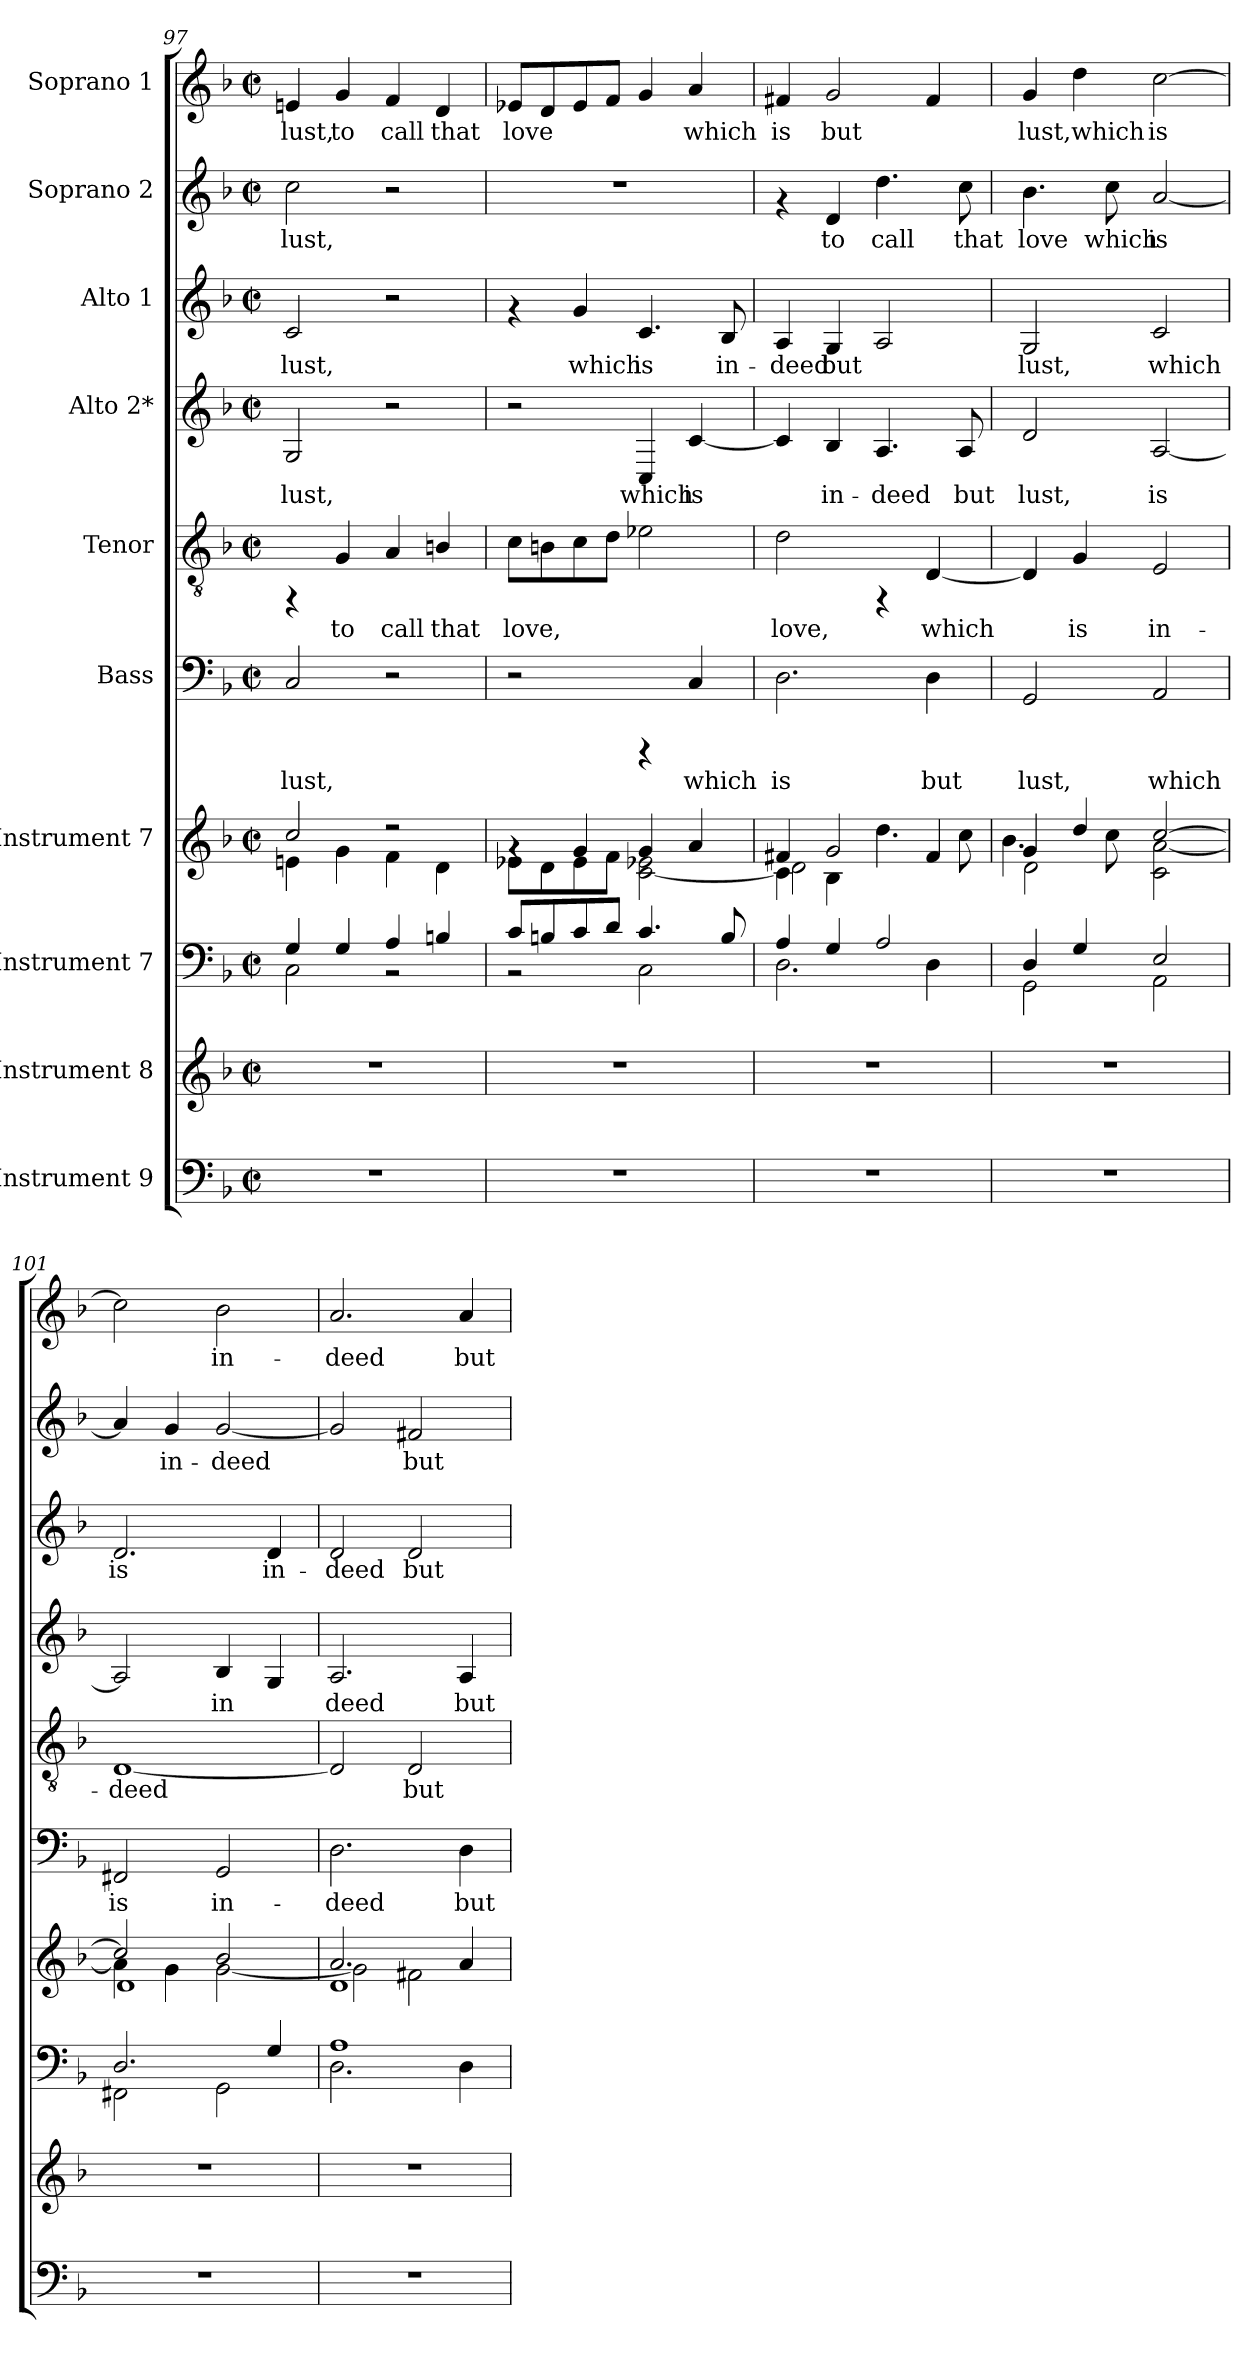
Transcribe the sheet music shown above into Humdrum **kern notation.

**kern	**kern	**kern	**kern	**kern	**text	**kern	**text	**kern	**text	**kern	**text	**kern	**text	**kern	**text
*part10	*part9	*part8	*part7	*part6	*part6	*part5	*part5	*part4	*part4	*part3	*part3	*part2	*part2	*part1	*part1
*staff10	*staff9	*staff8	*staff7	*staff6	*staff6	*staff5	*staff5	*staff4	*staff4	*staff3	*staff3	*staff2	*staff2	*staff1	*staff1
*I"Instrument 9	*I"Instrument 8	*I"Instrument 7	*I"Instrument 7	*I"Bass	*	*I"Tenor	*	*I"Alto 2*	*	*I"Alto 1	*	*I"Soprano 2	*	*I"Soprano 1	*
*clefF4	*clefG2	*clefF4	*clefG2	*clefF4	*	*clefGv2	*	*clefG2	*	*clefG2	*	*clefG2	*	*clefG2	*
*k[b-]	*k[b-]	*k[b-]	*k[b-]	*k[b-]	*	*k[b-]	*	*k[b-]	*	*k[b-]	*	*k[b-]	*	*k[b-]	*
*F:	*F:	*F:	*F:	*F:	*	*F:	*	*F:	*	*F:	*	*F:	*	*F:	*
*M2/2	*M2/2	*M2/2	*M2/2	*M2/2	*	*M2/2	*	*M2/2	*	*M2/2	*	*M2/2	*	*M2/2	*
*met(c|)	*met(c|)	*met(c|)	*met(c|)	*met(c|)	*	*met(c|)	*	*met(c|)	*	*met(c|)	*	*met(c|)	*	*met(c|)	*
=97	=97	=97	=97	=97	=97	=97	=97	=97	=97	=97	=97	=97	=97	=97	=97
*	*	*^	*^	*	*	*	*	*	*	*	*	*	*	*	*
!	!	!	!	!	!	!	!LO:LY:b:cj	!	!	!	!LO:LY:b:cj	!	!LO:LY:b:cj	!	!LO:LY:b:cj	!	!LO:LY:b:cj
1r	1r	4G/	2C\	2cc/	4en\	2C/	lust,	4rFF	.	2G/	lust,	2c/	lust,	2cc\	lust,	4en/	lust,
!	!	!	!	!	!	!	!	!	!LO:LY:b:cj	!	!	!	!	!	!	!	!LO:LY:b:cj
.	.	4G/	.	.	4g\	.	.	4G/	to	.	.	.	.	.	.	4g/	to
!	!	!	!	!	!	!	!	!	!LO:LY:b:cj	!	!	!	!	!	!	!	!LO:LY:b:cj
.	.	4A/	2r	2r	4f\	2r	.	4A/	call	2r	.	2r	.	2r	.	4f/	call
!	!	!	!	!	!	!	!	!	!LO:LY:b:cj	!	!	!	!	!	!	!	!LO:LY:b:cj
.	.	4Bn/	.	.	4d\	.	.	4Bn/	that	.	.	.	.	.	.	4d/	that
!!LO:PB:g=z
=98	=98	=98	=98	=98	=98	=98	=98	=98	=98	=98	=98	=98	=98	=98	=98	=98	=98
!	!	!	!	!	!	!	!	!	!LO:LY:b:cj	!	!	!	!	!	!	!	!LO:LY:b:cj
1r	1r	8c/L	2r	4rg	8e-X\L	2r	.	8c\L	love,	2r	.	4rf	.	1r	.	8e-X/L	love
!	!	!	!	!	!	!	!	!	!LO:LY:b:cj	!	!	!	!	!	!	!	!LO:LY:b:cj
.	.	8Bn/	.	.	8d\	.	.	8Bn\	.	.	.	.	.	.	.	8d/	.
!	!	!	!	!	!	!	!	!	!LO:LY:b:cj	!	!	!	!LO:LY:b:cj	!	!	!	!LO:LY:b:cj
.	.	8c/	.	4g/	8e-\	.	.	8c\	.	.	.	4g/	which	.	.	8e-/	.
!	!	!	!	!	!	!	!	!	!LO:LY:b:cj	!	!	!	!	!	!	!	!LO:LY:b:cj
.	.	8d/J	.	.	8f\J	.	.	8d\J	.	.	.	.	.	.	.	8f/J	.
!	!	!	!	!	!	!	!	!	!LO:LY:b:cj	!	!LO:LY:b:cj	!	!LO:LY:b:cj	!	!	!	!LO:LY:b:cj
.	.	4.c/	2C\	4g/	[<2c\ 2e-X\	4rCCC	.	2e-X\	.	4C/	which	4.c/	is	.	.	4g/	.
!	!	!	!	!	!	!	!LO:LY:b:cj	!	!	!	!LO:LY:b:cj	!	!	!	!	!	!LO:LY:b:cj
.	.	.	.	4a/	.	4C/	which	.	.	[<4c/	is	.	.	.	.	4a/	which
!	!	!	!	!	!	!	!	!	!	!	!	!	!LO:LY:b:cj	!	!	!	!
.	.	8B/	.	.	.	.	.	.	.	.	.	8B-/	in-	.	.	.	.
=99	=99	=99	=99	=99	=99	=99	=99	=99	=99	=99	=99	=99	=99	=99	=99	=99	=99
*	*	*	*	*	*^	*	*	*	*	*	*	*	*	*	*	*	*
!	!	!	!	!	!	!	!	!LO:LY:b:cj	!	!LO:LY:b:cj	!	!LO:LY:b:cj	!	!LO:LY:b:cj	!	!	!	!LO:LY:b:cj
1r	1r	4A/	2.D\	4f#X/	4c\]	2d\	2.D\	is	2d\	love,	4c/]	.	4A/	-deed	4rf	.	4f#X/	is
!	!	!	!	!	!	!	!	!	!	!	!	!LO:LY:b:cj	!	!LO:LY:b:cj	!	!LO:LY:b:cj	!	!LO:LY:b:cj
.	.	4G/	.	2g/	4B-\	.	.	.	.	.	4B-/	in-	4G/	but	4d/	to	2g/	but
!	!	!	!	!	!	!	!	!	!	!	!	!LO:LY:b:cj	!	!LO:LY:b:cj	!	!LO:LY:b:cj	!	!
.	.	2A/	.	.	4.dd\	2ryy	.	.	4rFF	.	4.A/	-deed	2A/	.	4.dd\	call	.	.
!	!	!	!	!	!	!	!	!LO:LY:b:cj	!	!LO:LY:b:cj	!	!	!	!	!	!	!	!LO:LY:b:cj
.	.	.	4D\	4f#/	.	.	4D\	but	[<4D/	which	.	.	.	.	.	.	4f#/	.
!	!	!	!	!	!	!	!	!	!	!	!	!LO:LY:b:cj	!	!	!	!LO:LY:b:cj	!	!
.	.	.	.	.	8cc\	.	.	.	.	.	8A/	but	.	.	8cc\	that	.	.
=100	=100	=100	=100	=100	=100	=100	=100	=100	=100	=100	=100	=100	=100	=100	=100	=100	=100	=100
!	!	!	!	!	!	!	!	!LO:LY:b:cj	!	!LO:LY:b:cj	!	!LO:LY:b:cj	!	!LO:LY:b:cj	!	!LO:LY:b:cj	!	!LO:LY:b:cj
1r	1r	4D/	2GG\	4g/	4.b-\	2d\	2GG/	lust,	4D/]	.	2d/	lust,	2G/	lust,	4.b-\	love	4g/	lust,which
!	!	!	!	!	!	!	!	!	!	!LO:LY:b:cj	!	!	!	!	!	!	!	!LO:LY:b:cj
.	.	4G/	.	4dd/	.	.	.	.	4G/	is	.	.	.	.	.	.	4dd\	.
!	!	!	!	!	!	!	!	!	!	!	!	!	!	!	!	!LO:LY:b:cj	!	!
.	.	.	.	.	8cc\	.	.	.	.	.	.	.	.	.	8cc\	which	.	.
!	!	!	!	!	!	!	!	!LO:LY:b:cj	!	!LO:LY:b:cj	!	!LO:LY:b:cj	!	!LO:LY:b:cj	!	!LO:LY:b:cj	!	!LO:LY:b:cj
.	.	2E/	2AA\	[>2cc/	[<2a\ 2c\	2ryy	2AA/	which	2E/	in-	[<2A/	is	2c/	which	[<2a/	is	[>2cc\	is
=101	=101	=101	=101	=101	=101	=101	=101	=101	=101	=101	=101	=101	=101	=101	=101	=101	=101	=101
!	!	!	!	!	!	!	!	!LO:LY:b:cj	!	!LO:LY:b:cj	!	!LO:LY:b:cj	!	!LO:LY:b:cj	!	!LO:LY:b:cj	!	!LO:LY:b:cj
1r	1r	2.D/	2FF#X\	2cc/]	4a\]	1d	2FF#X/	is	[<1D	-deed	2A/]	.	2.d/	is	4a/]	.	2cc\]	.
!	!	!	!	!	!	!	!	!	!	!	!	!	!	!	!	!LO:LY:b:cj	!	!
.	.	.	.	.	4g\	.	.	.	.	.	.	.	.	.	4g/	in-	.	.
!	!	!	!	!	!	!	!	!LO:LY:b:cj	!	!	!	!LO:LY:b:cj	!	!	!	!LO:LY:b:cj	!	!LO:LY:b:cj
.	.	.	2GG\	2b-/	[<2g\	.	2GG/	in-	.	.	4B-/	in-	.	.	[<2g/	-deed	2b-\	in-
!	!	!	!	!	!	!	!	!	!	!	!	!LO:LY:b:cj	!	!LO:LY:b:cj	!	!	!	!
.	.	4G/	.	.	.	.	.	.	.	.	4G/	--	4d/	in-	.	.	.	.
=102	=102	=102	=102	=102	=102	=102	=102	=102	=102	=102	=102	=102	=102	=102	=102	=102	=102	=102
!	!	!	!	!	!	!	!	!LO:LY:b:cj	!	!LO:LY:b:cj	!	!LO:LY:b:cj	!	!LO:LY:b:cj	!	!LO:LY:b:cj	!	!LO:LY:b:cj
1r	1r	1A	2.D\	2.a/	2g\]	1d	2.D\	-deed	2D/]	.	2.A/	-deed	2d/	-deed	2g/]	.	2.a/	-deed
!	!	!	!	!	!	!	!	!	!	!LO:LY:b:cj	!	!	!	!LO:LY:b:cj	!	!LO:LY:b:cj	!	!
.	.	.	.	.	2f#X\	.	.	.	2D/	but	.	.	2d/	but	2f#X/	but	.	.
!	!	!	!	!	!	!	!	!LO:LY:b:cj	!	!	!	!LO:LY:b:cj	!	!	!	!	!	!LO:LY:b:cj
.	.	.	4D\	4a/	.	.	4D\	but	.	.	4A/	but	.	.	.	.	4a/	but
*	*	*v	*v	*	*	*	*	*	*	*	*	*	*	*	*	*	*	*
*	*	*	*v	*v	*v	*	*	*	*	*	*	*	*	*	*	*	*
=	=	=	=	=	=	=	=	=	=	=	=	=	=	=	=
*-	*-	*-	*-	*-	*-	*-	*-	*-	*-	*-	*-	*-	*-	*-	*-
